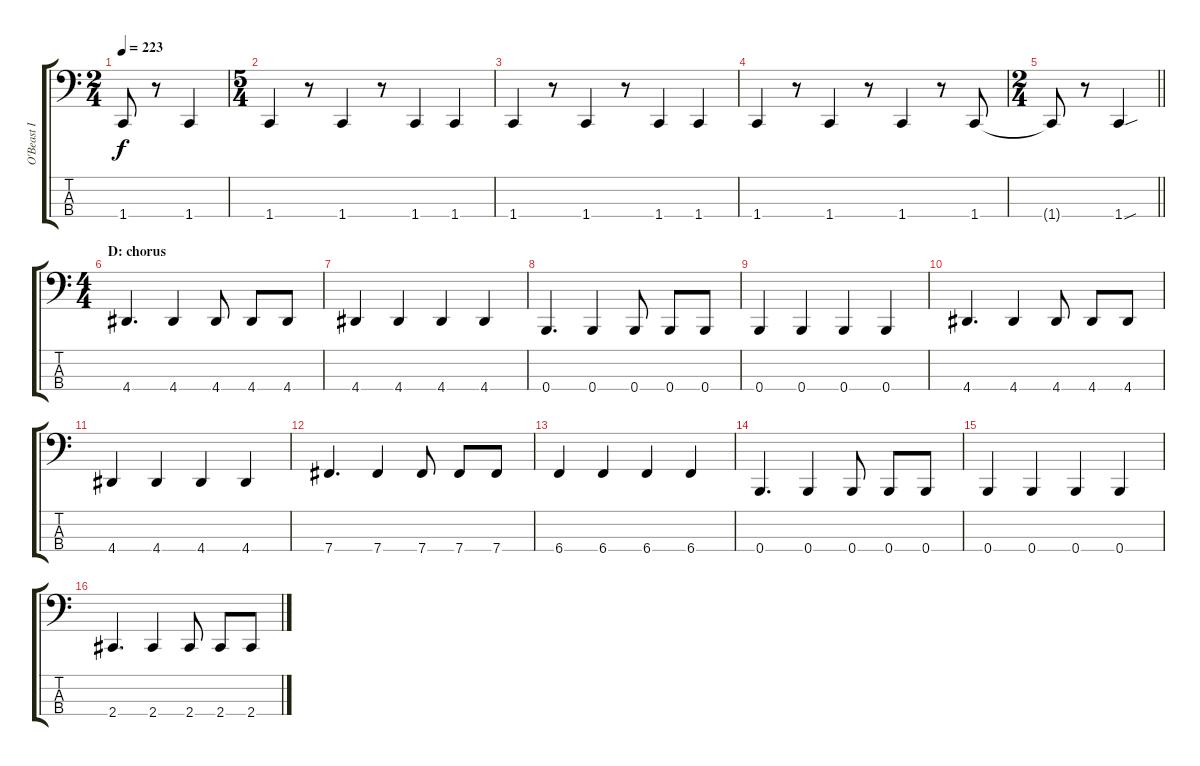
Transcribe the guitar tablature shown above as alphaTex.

\track ("O'Beast I" "O'Beast I") {instrument electricbasspick}
\staff {score tabs}
\tuning (E2 B1 Gb1 B0) {hide}
\ts (2 4)
\tempo 223
\clef f4
\ks c
1.4{t}.8{dy f} r.8 1.4.4 |
\ts (5 4)
1.4.4 r.8 1.4.4 r.8 1.4.4 1.4.4 |
1.4.4 r.8 1.4.4 r.8 1.4.4 1.4.4 |
1.4.4 r.8 1.4.4 r.8 1.4.4 r.8 1.4.8 |
\ts (2 4)
\barLineRight lightlight
1.4{t}.8 r.8 1.4{sou}.4 |
\ts (4 4)
\section ("" "D: chorus")
4.4.4{d} 4.4.4 4.4.8 4.4.8 4.4.8 |
4.4.4 4.4.4 4.4.4 4.4.4 |
0.4.4{d} 0.4.4 0.4.8 0.4.8 0.4.8 |
0.4.4 0.4.4 0.4.4 0.4.4 |
4.4.4{d} 4.4.4 4.4.8 4.4.8 4.4.8 |
4.4.4 4.4.4 4.4.4 4.4.4 |
7.4.4{d} 7.4.4 7.4.8 7.4.8 7.4.8 |
6.4.4 6.4.4 6.4.4 6.4.4 |
0.4.4{d} 0.4.4 0.4.8 0.4.8 0.4.8 |
0.4.4 0.4.4 0.4.4 0.4.4 |
2.4.4{d} 2.4.4 2.4.8 2.4.8 2.4.8
